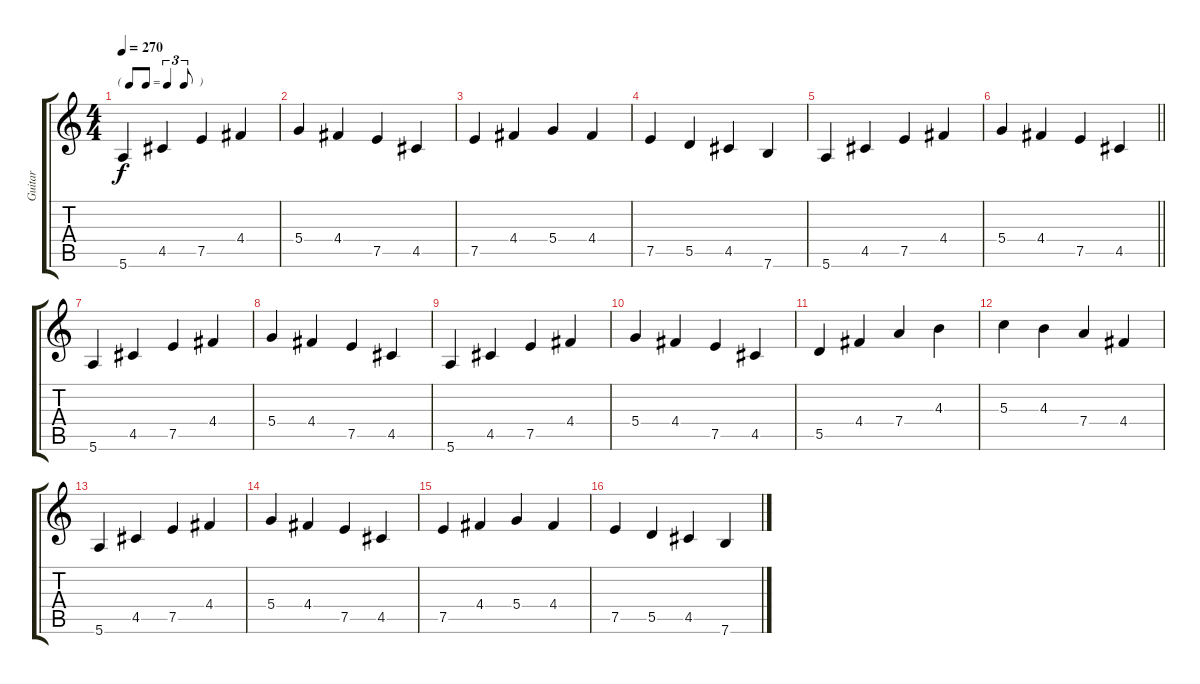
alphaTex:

\track ("Guitar" "Guitar") {instrument electricguitarjazz}
\staff {score tabs}
\tuning (E4 B3 G3 D3 A2 E2) {hide}
\ts (4 4)
\tf triplet8th
\tempo 270
\clef g2
\ks c
5.6.4{dy f} 4.5.4 7.5.4 4.4.4 |
5.4.4 4.4.4 7.5.4 4.5.4 |
7.5.4 4.4.4 5.4.4 4.4.4 |
7.5.4 5.5.4 4.5.4 7.6.4 |
5.6.4 4.5.4 7.5.4 4.4.4 |
\barLineRight lightlight
5.4.4 4.4.4 7.5.4 4.5.4 |
5.6.4 4.5.4 7.5.4 4.4.4 |
5.4.4 4.4.4 7.5.4 4.5.4 |
5.6.4 4.5.4 7.5.4 4.4.4 |
5.4.4 4.4.4 7.5.4 4.5.4 |
5.5.4 4.4.4 7.4.4 4.3.4 |
5.3.4 4.3.4 7.4.4 4.4.4 |
5.6.4 4.5.4 7.5.4 4.4.4 |
5.4.4 4.4.4 7.5.4 4.5.4 |
7.5.4 4.4.4 5.4.4 4.4.4 |
7.5.4 5.5.4 4.5.4 7.6.4
